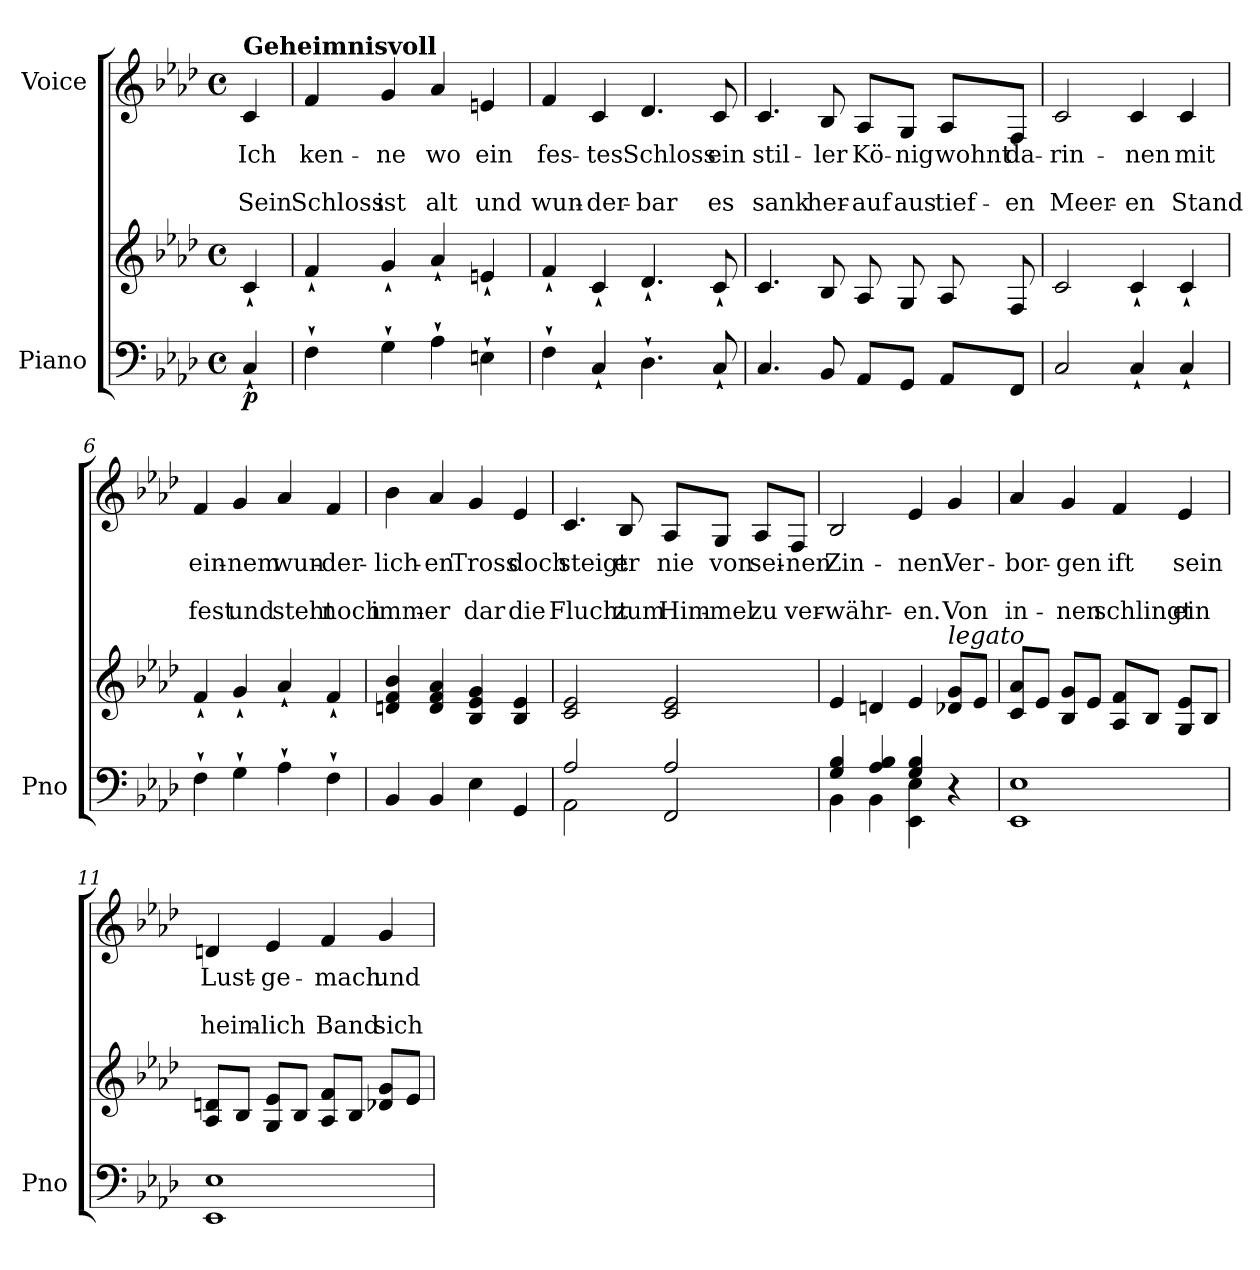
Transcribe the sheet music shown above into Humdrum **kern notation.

**kern	**kern	**dynam	**kern	**text	**text	**text
*part2	*part2	*part2	*part1	*part1	*part1	*part1
*staff3	*staff2	*staff2/3	*staff1	*staff1	*staff1	*staff1
*I"Piano	*	*	*I"Voice	*	*	*
*I'Pno	*	*	*	*	*	*
*clefF4	*clefG2	*	*clefG2	*	*	*
*k[b-e-a-d-]	*k[b-e-a-d-]	*	*k[b-e-a-d-]	*	*	*
*M4/4	*M4/4	*	*M4/4	*	*	*
*met(c)	*met(c)	*	*met(c)	*	*	*
=1	=1	=1	=1	=1	=1	=1
!	!	!	!LO:TX:a:B:t=Geheimnisvoll	!	!	!
!	!	!LO:DY:b=2	!	!	!	!
4C`/	4c`/	p	4c/	Ich	.	Sein
=2	=2	=2	=2	=2	=2	=2
4F`\	4f`/	.	4f/	ken-	.	Schloss
4G`\	4g`/	.	4g/	-ne	.	ist
4A-`\	4a-`/	.	4a-/	wo	.	alt
4En`\	4en`/	.	4en/	ein	.	und
=3	=3	=3	=3	=3	=3	=3
4F`\	4f`/	.	4f/	fes-	.	wun-
4C`/	4c`/	.	4c/	-tes	.	-der-
4.D-`\	4.d-`/	.	4.d-/	Schloss	.	-bar
8C`/	8c`/	.	8c/	ein	.	es
=4	=4	=4	=4	=4	=4	=4
4.C/	4.c/	.	4.c/	stil-	.	sank
8BB-/	8B-/	.	8B-/	-ler	.	her-
8AA-/L	8A-/	.	8A-/L	Kö-	.	-auf
8GG/J	8G/	.	8G/J	-nig	.	aus
8AA-/L	8A-/	.	8A-/L	wohnt	.	tief-
8FF/J	8F/	.	8F/J	da-	.	-en
=5	=5	=5	=5	=5	=5	=5
2C/	2c/	.	2c/	-rin-	.	Meer-
4C`/	4c`/	.	4c/	-nen	.	-en
4C`/	4c`/	.	4c/	mit	.	Stand
=6	=6	=6	=6	=6	=6	=6
4F`\	4f`/	.	4f/	ein-	.	fest
4G`\	4g`/	.	4g/	-nem	.	und
4A-`\	4a-`/	.	4a-/	wun-	.	steht
4F`\	4f`/	.	4f/	-der-	.	noch
=7	=7	=7	=7	=7	=7	=7
4BB-/	4dn/ 4f/ 4b-/	.	4b-\	-lich-	.	imm-
4BB-/	4d/ 4f/ 4a-/	.	4a-/	-en	.	-er
4E-\	4B-/ 4e-/ 4g/	.	4g/	Tross	.	dar
4GG/	4B-/ 4e-/	.	4e-/	doch	.	die
=8	=8	=8	=8	=8	=8	=8
*^	*	*	*	*	*	*
2A-/	2AA-\	2c/ 2e-/	.	4.c/	steigt	.	Flucht
.	.	.	.	8B-/	er	.	zum
2A-/	2FF/	2c/ 2e-/	.	8A-/L	nie	.	Him-
.	.	.	.	8G/J	von	.	-mel
.	.	.	.	8A-/L	sei-	.	zu
.	.	.	.	8F/J	-nen	.	ver-
=9	=9	=9	=9	=9	=9	=9	=9
4G/ 4B-/	4BB-\	4e-/	.	2B-/	Zin-	.	-währ-
4A-/ 4B-/	4BB-\	4dn/	.	.	.	.	.
4G/ 4B-/	4EE-\ 4E-\	4e-/	.	4e-/	-nen.	.	-en.
!	!	!LO:TX:i:t=legato	!	!	!	!	!
4ryy	4r	8d-X/ 8g/L	.	4g/	Ver-	.	Von
.	.	8e-/J	.	.	.	.	.
*v	*v	*	*	*	*	*	*
=10	=10	=10	=10	=10	=10	=10
1EE- 1E-	8c/ 8a-/L	.	4a-/	-bor-	.	in-
.	8e-/J	.	.	.	.	.
.	8B-/ 8g/L	.	4g/	-gen	.	-nen
.	8e-/J	.	.	.	.	.
.	8A-/ 8f/L	.	4f/	ift	.	schlingt
.	8B-/J	.	.	.	.	.
.	8G/ 8e-/L	.	4e-/	sein	.	ein
.	8B-/J	.	.	.	.	.
=11	=11	=11	=11	=11	=11	=11
1EE- 1E-	8A-/ 8dn/L	.	4dn/	Lust-	.	heim-
.	8B-/J	.	.	.	.	.
.	8G/ 8e-/L	.	4e-/	-ge-	.	-lich
.	8B-/J	.	.	.	.	.
.	8A-/ 8f/L	.	4f/	-mach	.	Band
.	8B-/J	.	.	.	.	.
.	8d-X/ 8g/L	.	4g/	und	.	sich
.	8e-/J	.	.	.	.	.
=	=	=	=	=	=	=
*-	*-	*-	*-	*-	*-	*-
